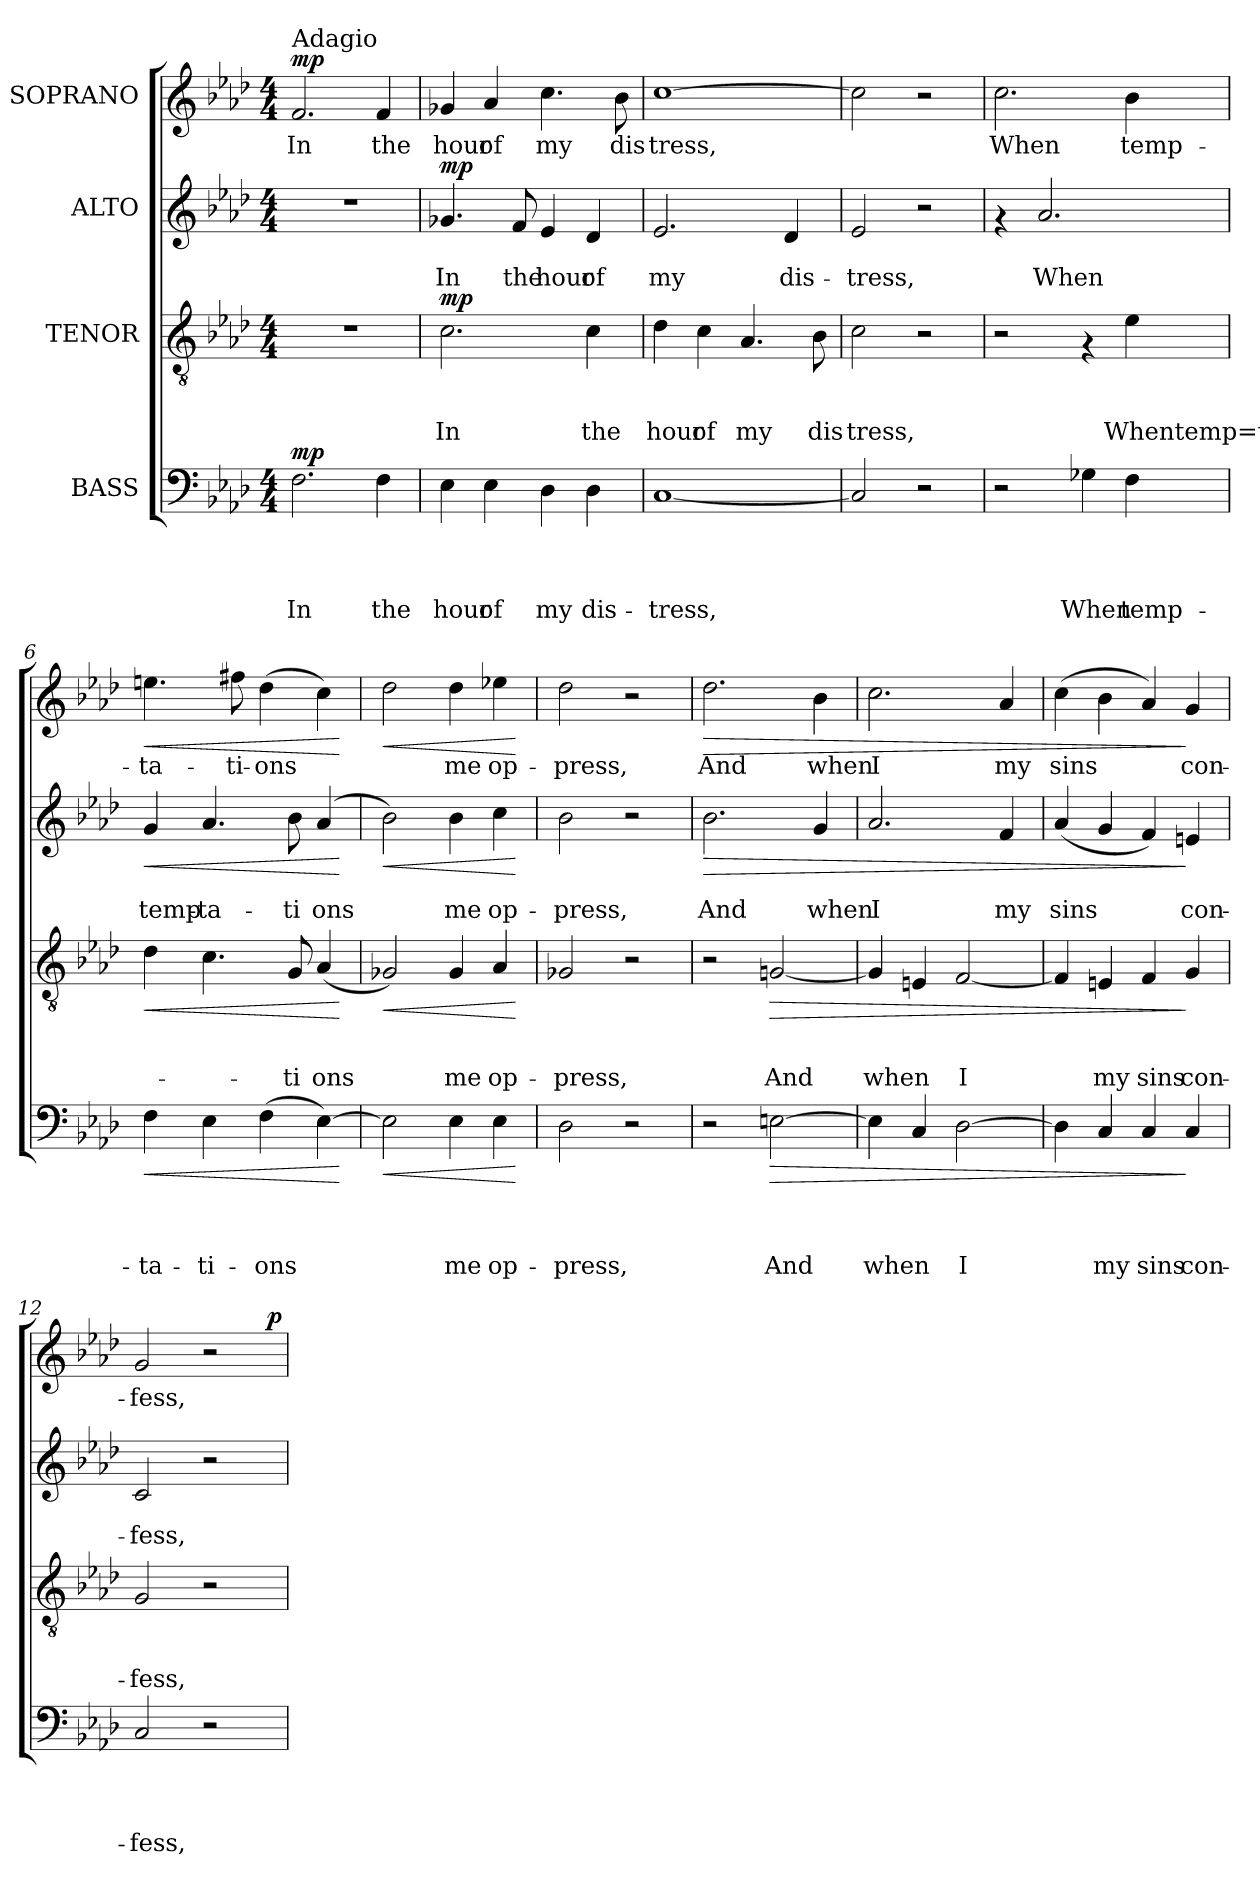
**kern	**text	**text	**text	**text	**dynam	**kern	**text	**text	**text	**dynam	**kern	**text	**text	**dynam	**kern	**text	**dynam
*part4	*part4	*part4	*part4	*part4	*part4	*part3	*part3	*part3	*part3	*part3	*part2	*part2	*part2	*part2	*part1	*part1	*part1
*staff4	*staff4	*staff4	*staff4	*staff4	*staff4	*staff3	*staff3	*staff3	*staff3	*staff3	*staff2	*staff2	*staff2	*staff2	*staff1	*staff1	*staff1
*I"BASS	*	*	*	*	*	*I"TENOR	*	*	*	*	*I"ALTO	*	*	*	*I"SOPRANO	*	*
*clefF4	*	*	*	*	*	*clefGv2	*	*	*	*	*clefG2	*	*	*	*clefG2	*	*
*k[b-e-a-d-]	*	*	*	*	*	*k[b-e-a-d-]	*	*	*	*	*k[b-e-a-d-]	*	*	*	*k[b-e-a-d-]	*	*
*A-:	*	*	*	*	*	*A-:	*	*	*	*	*A-:	*	*	*	*A-:	*	*
*M4/4	*	*	*	*	*	*M4/4	*	*	*	*	*M4/4	*	*	*	*M4/4	*	*
=1	=1	=1	=1	=1	=1	=1	=1	=1	=1	=1	=1	=1	=1	=1	=1	=1	=1
!	!	!	!	!	!	!	!	!	!	!	!	!	!	!	!LO:TX:a:t=Adagio	!	!
!	!	!	!	!LO:LY:b	!LO:DY:a	!	!	!	!	!	!	!	!	!	!	!LO:LY:b	!LO:DY:a
2.F\	.	.	.	In	mp	1r	.	.	.	.	1r	.	.	.	2.f/	In	mp
!	!	!	!	!LO:LY:b	!	!	!	!	!	!	!	!	!	!	!	!LO:LY:b	!
4F\	.	.	.	the	.	.	.	.	.	.	.	.	.	.	4f/	the	.
=2	=2	=2	=2	=2	=2	=2	=2	=2	=2	=2	=2	=2	=2	=2	=2	=2	=2
!	!	!	!	!LO:LY:b	!	!	!	!	!LO:LY:b	!LO:DY:a	!	!	!LO:LY:b	!LO:DY:a	!	!LO:LY:b	!
4E-\	.	.	.	hour	.	2.c\	.	.	In	mp	4.g-X/	.	In	mp	4g-X/	hour	.
!	!	!	!	!LO:LY:b	!	!	!	!	!	!	!	!	!	!	!	!LO:LY:b	!
4E-\	.	.	.	of	.	.	.	.	.	.	.	.	.	.	4a-/	of	.
!	!	!	!	!	!	!	!	!	!	!	!	!	!LO:LY:b	!	!	!	!
.	.	.	.	.	.	.	.	.	.	.	8f/	.	the	.	.	.	.
!	!	!	!	!LO:LY:b	!	!	!	!	!	!	!	!	!LO:LY:b	!	!	!LO:LY:b	!
4D-\	.	.	.	my	.	.	.	.	.	.	4e-/	.	hour	.	4.cc\	my	.
!	!	!	!	!LO:LY:b	!	!	!	!	!LO:LY:b	!	!	!	!LO:LY:b	!	!	!	!
4D-\	.	.	.	dis-	.	4c\	.	.	the	.	4d-/	.	of	.	.	.	.
!	!	!	!	!	!	!	!	!	!	!	!	!	!	!	!	!LO:LY:b	!
.	.	.	.	.	.	.	.	.	.	.	.	.	.	.	8b-\	dis	.
=3	=3	=3	=3	=3	=3	=3	=3	=3	=3	=3	=3	=3	=3	=3	=3	=3	=3
!	!	!	!	!LO:LY:b	!	!	!	!	!LO:LY:b	!	!	!	!LO:LY:b	!	!	!LO:LY:b	!
[<1C	.	.	.	-tress,	.	4d-\	.	.	hour	.	2.e-/	.	my	.	[>1cc	tress,	.
!	!	!	!	!	!	!	!	!	!LO:LY:b	!	!	!	!	!	!	!	!
.	.	.	.	.	.	4c\	.	.	of	.	.	.	.	.	.	.	.
!	!	!	!	!	!	!	!	!	!LO:LY:b	!	!	!	!	!	!	!	!
.	.	.	.	.	.	4.A-/	.	.	my	.	.	.	.	.	.	.	.
!	!	!	!	!	!	!	!	!	!	!	!	!	!LO:LY:b	!	!	!	!
.	.	.	.	.	.	.	.	.	.	.	4d-/	.	dis-	.	.	.	.
!	!	!	!	!	!	!	!	!	!LO:LY:b	!	!	!	!	!	!	!	!
.	.	.	.	.	.	8B-\	.	.	dis	.	.	.	.	.	.	.	.
=4	=4	=4	=4	=4	=4	=4	=4	=4	=4	=4	=4	=4	=4	=4	=4	=4	=4
!	!	!	!	!	!	!	!	!	!LO:LY:b	!	!	!	!LO:LY:b	!	!	!	!
2C/]	.	.	.	.	.	2c\	.	.	tress,	.	2e-/	.	-tress,	.	2cc\]	.	.
2r	.	.	.	.	.	2r	.	.	.	.	2r	.	.	.	2r	.	.
=5	=5	=5	=5	=5	=5	=5	=5	=5	=5	=5	=5	=5	=5	=5	=5	=5	=5
!	!	!	!	!	!	!	!	!	!	!	!	!	!	!	!	!LO:LY:b	!
2r	.	.	.	.	.	2r	.	.	.	.	4rf	.	.	.	2.cc\	When	.
!	!	!	!	!	!	!	!	!	!	!	!	!	!LO:LY:b	!	!	!	!
.	.	.	.	.	.	.	.	.	.	.	2.a-/	.	When	.	.	.	.
!	!	!	!	!LO:LY:b	!	!	!	!	!	!	!	!	!	!	!	!	!
4G-X\	.	.	.	When	.	4rF	.	.	.	.	.	.	.	.	.	.	.
!	!	!	!	!LO:LY:b	!	!	!	!	!LO:LY:b	!	!	!	!	!	!	!LO:LY:b	!
4F\	.	.	.	temp-	.	4e-\	.	.	Whentemp=ta-	.	.	.	.	.	4b-\	temp-	.
=6	=6	=6	=6	=6	=6	=6	=6	=6	=6	=6	=6	=6	=6	=6	=6	=6	=6
!	!	!	!	!LO:LY:b	!LO:HP:b	!	!	!	!	!LO:HP:b	!	!	!LO:LY:b	!LO:HP:b	!	!LO:LY:b	!LO:HP:b
4F\	.	.	.	-ta-	<	4d-\	.	.	.	<	4g/	.	temp-	<	4.een\	-ta-	<
!	!	!	!	!LO:LY:b	!	!	!	!	!	!	!	!	!LO:LY:b	!	!	!	!
4E-\	.	.	.	-ti-	.	4.c\	.	.	.	.	4.a-/	.	-ta-	.	.	.	.
!	!	!	!	!	!	!	!	!	!	!	!	!	!	!	!	!LO:LY:b	!
.	.	.	.	.	.	.	.	.	.	.	.	.	.	.	8ff#X\	-ti-	.
!	!	!	!	!LO:LY:b	!	!	!	!	!	!	!	!	!	!	!	!LO:LY:b	!
(>4F\	.	.	.	-ons	.	.	.	.	.	.	.	.	.	.	(>4dd-\	-ons	.
!	!	!	!	!	!	!	!	!	!LO:LY:b	!	!	!	!LO:LY:b	!	!	!	!
.	.	.	.	.	.	8G/	.	.	-ti	.	8b-\	.	-ti	.	.	.	.
!	!	!	!	!	!	!	!	!	!LO:LY:b	!	!	!	!LO:LY:b	!	!	!	!
[<4E-\)	.	.	.	.	.	(<4A-/	.	.	ons	.	(4a-/	.	ons	.	4cc\)	.	.
.	.	.	.	.	[	.	.	.	.	[	.	.	.	[	.	.	[
!!LO:LB:g=z
=7	=7	=7	=7	=7	=7	=7	=7	=7	=7	=7	=7	=7	=7	=7	=7	=7	=7
!	!	!	!	!	!LO:HP:b	!	!	!	!	!LO:HP:b	!	!	!	!LO:HP:b	!	!	!LO:HP:b
2E-\]	.	.	.	.	<	2G-X/)	.	.	.	<	2b-\)	.	.	<	2dd-\	.	<
!	!	!	!	!LO:LY:b	!	!	!	!	!LO:LY:b	!	!	!	!LO:LY:b	!	!	!LO:LY:b	!
4E-\	.	.	.	me	.	4G-/	.	.	me	.	4b-\	.	me	.	4dd-\	me	.
!	!	!	!	!LO:LY:b	!	!	!	!	!LO:LY:b	!	!	!	!LO:LY:b	!	!	!LO:LY:b	!
4E-\	.	.	.	op-	.	4A-/	.	.	op-	.	4cc\	.	op-	.	4ee-X\	op-	.
.	.	.	.	.	[	.	.	.	.	[	.	.	.	[	.	.	[
=8	=8	=8	=8	=8	=8	=8	=8	=8	=8	=8	=8	=8	=8	=8	=8	=8	=8
!	!	!	!	!LO:LY:b	!	!	!	!	!LO:LY:b	!	!	!	!LO:LY:b	!	!	!LO:LY:b	!
2D-\	.	.	.	-press,	.	2G-X/	.	.	-press,	.	2b-\	.	-press,	.	2dd-\	-press,	.
2r	.	.	.	.	.	2r	.	.	.	.	2r	.	.	.	2r	.	.
=9	=9	=9	=9	=9	=9	=9	=9	=9	=9	=9	=9	=9	=9	=9	=9	=9	=9
!	!	!	!	!	!	!	!	!	!	!	!	!	!LO:LY:b	!LO:HP:b	!	!LO:LY:b	!LO:HP:b
2r	.	.	.	.	.	2r	.	.	.	.	2.b-\	.	And	>	2.dd-\	And	>
!	!	!	!	!LO:LY:b	!LO:HP:b	!	!	!	!LO:LY:b	!LO:HP:b	!	!	!	!	!	!	!
[>2En\	.	.	.	And	>	[<2Gn/	.	.	And	>	.	.	.	.	.	.	.
!	!	!	!	!	!	!	!	!	!	!	!	!	!LO:LY:b	!	!	!LO:LY:b	!
.	.	.	.	.	.	.	.	.	.	.	4g/	.	when	.	4b-\	when	.
=10	=10	=10	=10	=10	=10	=10	=10	=10	=10	=10	=10	=10	=10	=10	=10	=10	=10
!	!	!	!	!LO:LY:b	!	!	!	!	!LO:LY:b	!	!	!	!LO:LY:b	!	!	!LO:LY:b	!
4E\]	.	.	.	when	.	4G/]	.	.	when	.	2.a-/	.	I	.	2.cc\	I	.
4C/	.	.	.	.	.	4En/	.	.	.	.	.	.	.	.	.	.	.
!	!	!	!	!LO:LY:b	!	!	!	!	!LO:LY:b	!	!	!	!	!	!	!	!
[>2D-\	.	.	.	I	.	[<2F/	.	.	I	.	.	.	.	.	.	.	.
!	!	!	!	!	!	!	!	!	!	!	!	!	!LO:LY:b	!	!	!LO:LY:b	!
.	.	.	.	.	.	.	.	.	.	.	4f/	.	my	.	4a-/	my	.
=11	=11	=11	=11	=11	=11	=11	=11	=11	=11	=11	=11	=11	=11	=11	=11	=11	=11
!	!	!	!	!	!	!	!	!	!	!	!	!	!LO:LY:b	!	!	!LO:LY:b	!
4D-\]	.	.	.	.	.	4F/]	.	.	.	.	(<4a-/	.	sins	.	(>4cc\	sins	.
!	!	!	!	!LO:LY:b	!	!	!	!	!LO:LY:b	!	!	!	!	!	!	!	!
4C/	.	.	.	my	.	4En/	.	.	my	.	4g/	.	.	.	4b-\	.	.
!	!	!	!	!LO:LY:b	!	!	!	!	!LO:LY:b	!	!	!	!	!	!	!	!
4C/	.	.	.	sins	.	4F/	.	.	sins	.	4f/)	.	.	.	4a-/)	.	.
!	!	!	!	!LO:LY:b	!	!	!	!	!LO:LY:b	!	!	!	!LO:LY:b	!	!	!LO:LY:b	!
4C/	.	.	.	con-	]	4G/	.	.	con-	]	4en/	.	con-	]	4g/	con-	]
=12	=12	=12	=12	=12	=12	=12	=12	=12	=12	=12	=12	=12	=12	=12	=12	=12	=12
!	!	!	!	!LO:LY:b	!	!	!	!	!LO:LY:b	!	!	!	!LO:LY:b	!	!	!LO:LY:b	!
*	*	*	*	*	*	*	*	*	*	*	*	*	*	*	*^	*	*
2C/	.	.	.	-fess,	.	2G/	.	.	-fess,	.	2c/	.	-fess,	.	2g/	2...ryy	-fess,	.
2r	.	.	.	.	.	2r	.	.	.	.	2r	.	.	.	2r	.	.	.
!	!	!	!	!	!	!	!	!	!	!	!	!	!	!	!	!	!	!LO:DY:a
.	.	.	.	.	.	.	.	.	.	.	.	.	.	.	.	16ryy	.	p
*	*	*	*	*	*	*	*	*	*	*	*	*	*	*	*v	*v	*	*
=	=	=	=	=	=	=	=	=	=	=	=	=	=	=	=	=	=
*-	*-	*-	*-	*-	*-	*-	*-	*-	*-	*-	*-	*-	*-	*-	*-	*-	*-
